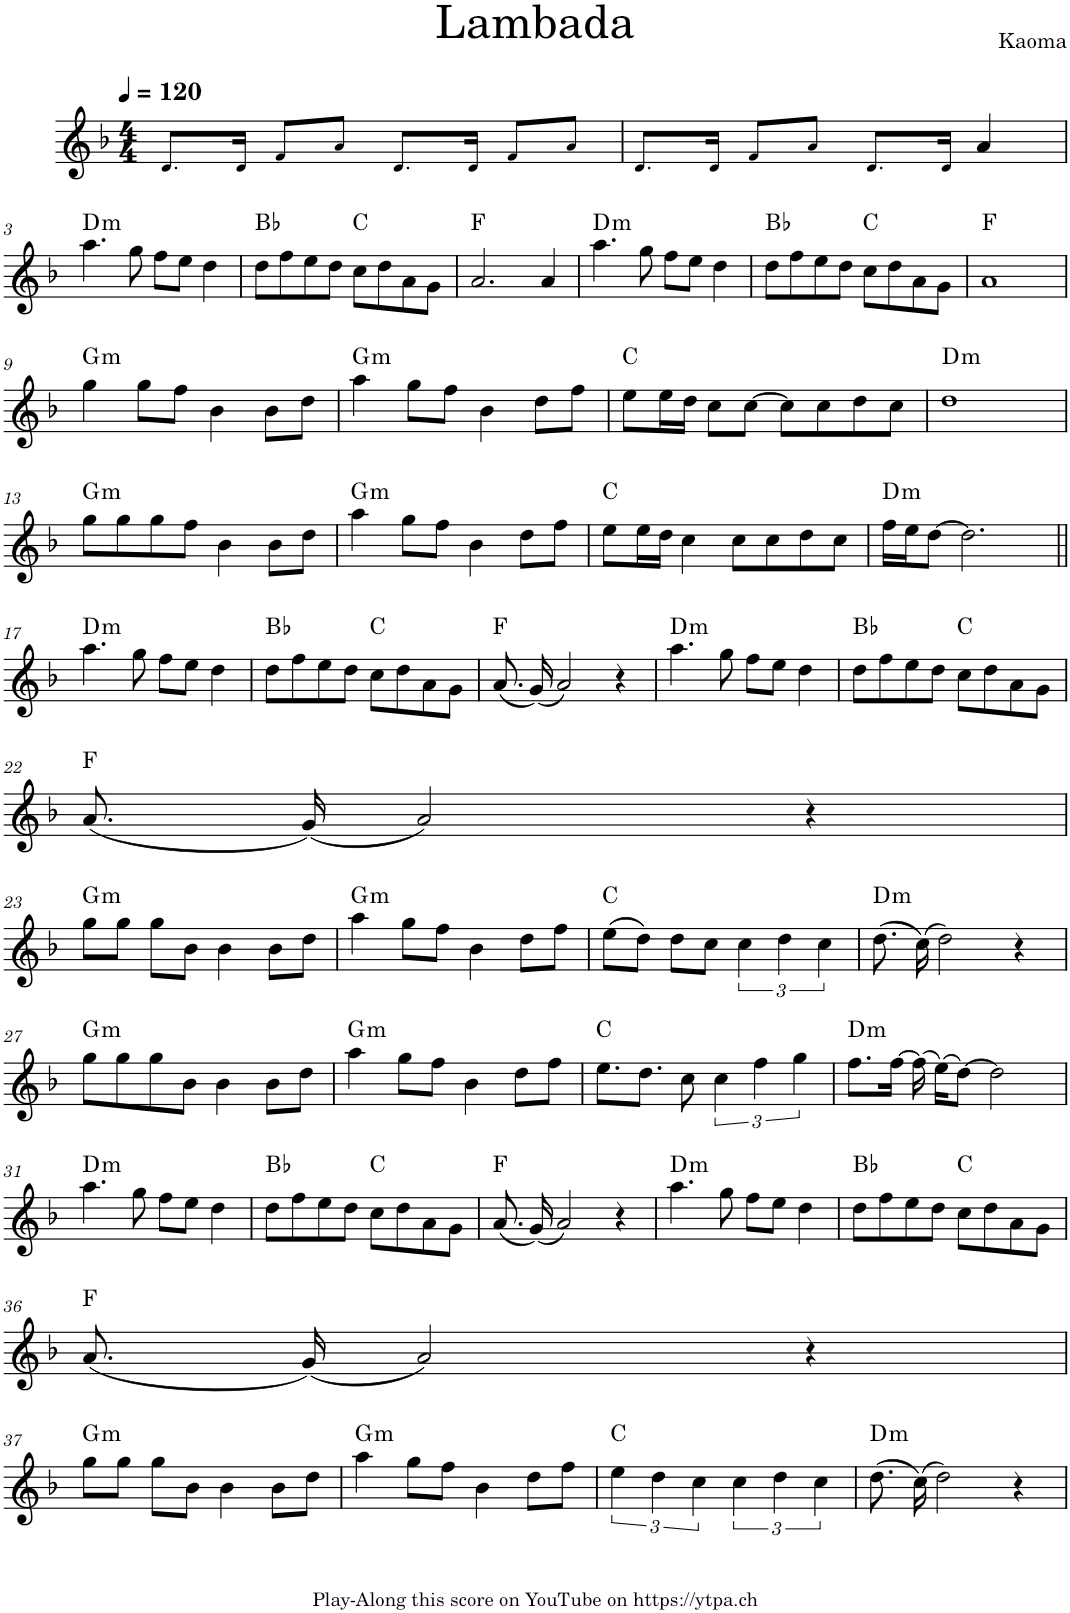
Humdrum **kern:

**kern	**harte
*part1	*part1
*staff1	*
*I"Piano	*
*I'Pno.	*
*clefG2	*
*k[b-]	*
*M4/4	*
*MM120	*
=1	=1
8.d!/L	.
16d!/Jk	.
8f!/L	.
8a!/J	.
8.d!/L	.
16d!/Jk	.
8f!/L	.
8a!/J	.
=2	=2
8.d!/L	.
16d!/Jk	.
8f!/L	.
8a!/J	.
8.d!/L	.
16d!/Jk	.
4a/	.
!!LO:LB:g=z
=3	=3
!	!LO:H:kt=m
4.aa\	D:min
8gg\	.
8ff\L	.
8ee\J	.
4dd\	.
=4	=4
8dd\L	Bb:maj
8ff\	.
8ee\	.
8dd\J	.
8cc\L	C:maj
8dd\	.
8a\	.
8g\J	.
=5	=5
2.a/	F:maj
4a/	.
=6	=6
!	!LO:H:kt=m
4.aa\	D:min
8gg\	.
8ff\L	.
8ee\J	.
4dd\	.
=7	=7
8dd\L	Bb:maj
8ff\	.
8ee\	.
8dd\J	.
8cc\L	C:maj
8dd\	.
8a\	.
8g\J	.
=8	=8
1a	F:maj
!!LO:LB:g=z
=9	=9
!	!LO:H:kt=m
4gg\	G:min
8gg\L	.
8ff\J	.
4b-\	.
8b-\L	.
8dd\J	.
=10	=10
!	!LO:H:kt=m
4aa\	G:min
8gg\L	.
8ff\J	.
4b-\	.
8dd\L	.
8ff\J	.
=11	=11
8ee\L	C:maj
16ee\L	.
16dd\JJ	.
8cc\L	.
[8cc\J	.
8cc\L]	.
8cc\	.
8dd\	.
8cc\J	.
=12	=12
!	!LO:H:kt=m
1dd	D:min
!!LO:LB:g=z
=13	=13
!	!LO:H:kt=m
8gg\L	G:min
8gg\	.
8gg\	.
8ff\J	.
4b-\	.
8b-\L	.
8dd\J	.
=14	=14
!	!LO:H:kt=m
4aa\	G:min
8gg\L	.
8ff\J	.
4b-\	.
8dd\L	.
8ff\J	.
=15	=15
8ee\L	C:maj
16ee\L	.
16dd\JJ	.
4cc\	.
8cc\L	.
8cc\	.
8dd\	.
8cc\J	.
=16	=16
!	!LO:H:kt=m
16ff\LL	D:min
16ee\J	.
[8dd\J	.
2.dd\]	.
!!LO:LB:g=z
=17||	=17||
!	!LO:H:kt=m
4.aa\	D:min
8gg\	.
8ff\L	.
8ee\J	.
4dd\	.
=18	=18
8dd\L	Bb:maj
8ff\	.
8ee\	.
8dd\J	.
8cc\L	C:maj
8dd\	.
8a\	.
8g\J	.
=19	=19
(8.a/	F:maj
(16g/)	.
2a/)	.
4r	.
=20	=20
!	!LO:H:kt=m
4.aa\	D:min
8gg\	.
8ff\L	.
8ee\J	.
4dd\	.
=21	=21
8dd\L	Bb:maj
8ff\	.
8ee\	.
8dd\J	.
8cc\L	C:maj
8dd\	.
8a\	.
8g\J	.
!!LO:LB:g=z
=22	=22
(8.a/	F:maj
(16g/)	.
2a/)	.
4r	.
!!LO:LB:g=z
=23	=23
!	!LO:H:kt=m
8gg\L	G:min
8gg\J	.
8gg\L	.
8b-\J	.
4b-\	.
8b-\L	.
8dd\J	.
=24	=24
!	!LO:H:kt=m
4aa\	G:min
8gg\L	.
8ff\J	.
4b-\	.
8dd\L	.
8ff\J	.
=25	=25
(8ee\L	C:maj
8dd\J)	.
8dd\L	.
8cc\J	.
6cc\	.
6dd\	.
6cc\	.
=26	=26
!	!LO:H:kt=m
(8.dd\	D:min
(16cc\)	.
2dd\)	.
4r	.
!!LO:LB:g=z
=27	=27
!	!LO:H:kt=m
8gg\L	G:min
8gg\	.
8gg\	.
8b-\J	.
4b-\	.
8b-\L	.
8dd\J	.
=28	=28
!	!LO:H:kt=m
4aa\	G:min
8gg\L	.
8ff\J	.
4b-\	.
8dd\L	.
8ff\J	.
=29	=29
8.ee\L	C:maj
8.dd\J	.
8cc\	.
6cc\	.
6ff\	.
6gg\	.
=30	=30
!	!LO:H:kt=m
8.ff\L	D:min
[16ff\Jk	.
(16ff\]	.
(16ee\KL)	.
[8dd\J)	.
2dd\]	.
!!LO:LB:g=z
=31	=31
!	!LO:H:kt=m
4.aa\	D:min
8gg\	.
8ff\L	.
8ee\J	.
4dd\	.
=32	=32
8dd\L	Bb:maj
8ff\	.
8ee\	.
8dd\J	.
8cc\L	C:maj
8dd\	.
8a\	.
8g\J	.
=33	=33
(8.a/	F:maj
(16g/)	.
2a/)	.
4r	.
=34	=34
!	!LO:H:kt=m
4.aa\	D:min
8gg\	.
8ff\L	.
8ee\J	.
4dd\	.
=35	=35
8dd\L	Bb:maj
8ff\	.
8ee\	.
8dd\J	.
8cc\L	C:maj
8dd\	.
8a\	.
8g\J	.
!!LO:LB:g=z
=36	=36
(8.a/	F:maj
(16g/)	.
2a/)	.
4r	.
!!LO:LB:g=z
=37	=37
!	!LO:H:kt=m
8gg\L	G:min
8gg\J	.
8gg\L	.
8b-\J	.
4b-\	.
8b-\L	.
8dd\J	.
=38	=38
!	!LO:H:kt=m
4aa\	G:min
8gg\L	.
8ff\J	.
4b-\	.
8dd\L	.
8ff\J	.
=39	=39
6ee\	C:maj
6dd\	.
6cc\	.
6cc\	.
6dd\	.
6cc\	.
=40	=40
!	!LO:H:kt=m
(8.dd\	D:min
(16cc\)	.
2dd\)	.
4r	.
=	=
*-	*-
